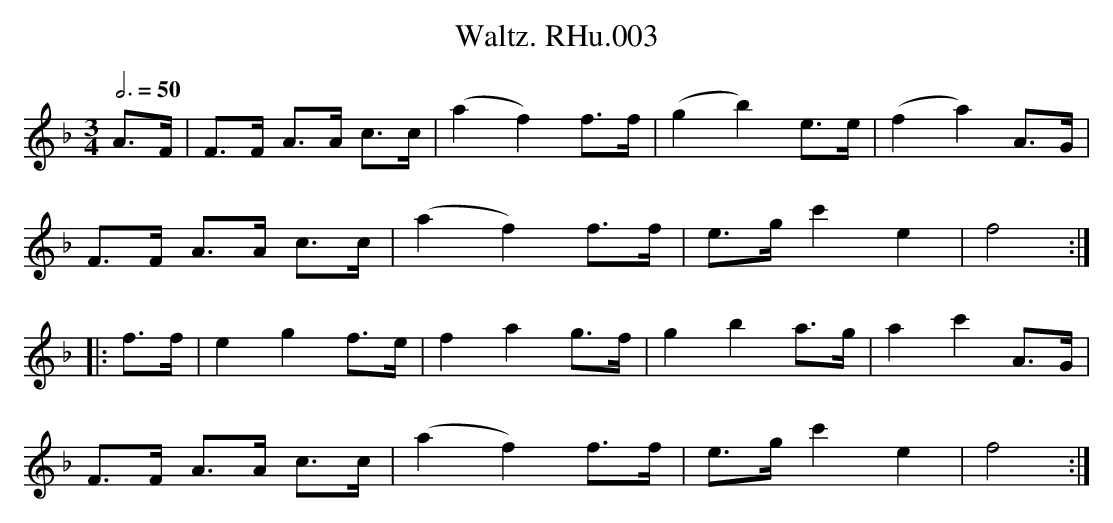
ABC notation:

X:1
T:Waltz. RHu.003
M:3/4
L:1/8
Q:3/4=50
K:F
A>F|F>F A>A c>c|(a2f2) f>f|(g2b2) e>e|(f2a2) A>G|
F>F A>A c>c|(a2f2) f>f|e>g c'2e2|f4:|
|:f>f|e2g2f>e|f2a2 g>f|g2b2 a>g|a2c'2A>G|
F>F A>A c>c|(a2f2) f>f|e>g c'2e2|f4:|
